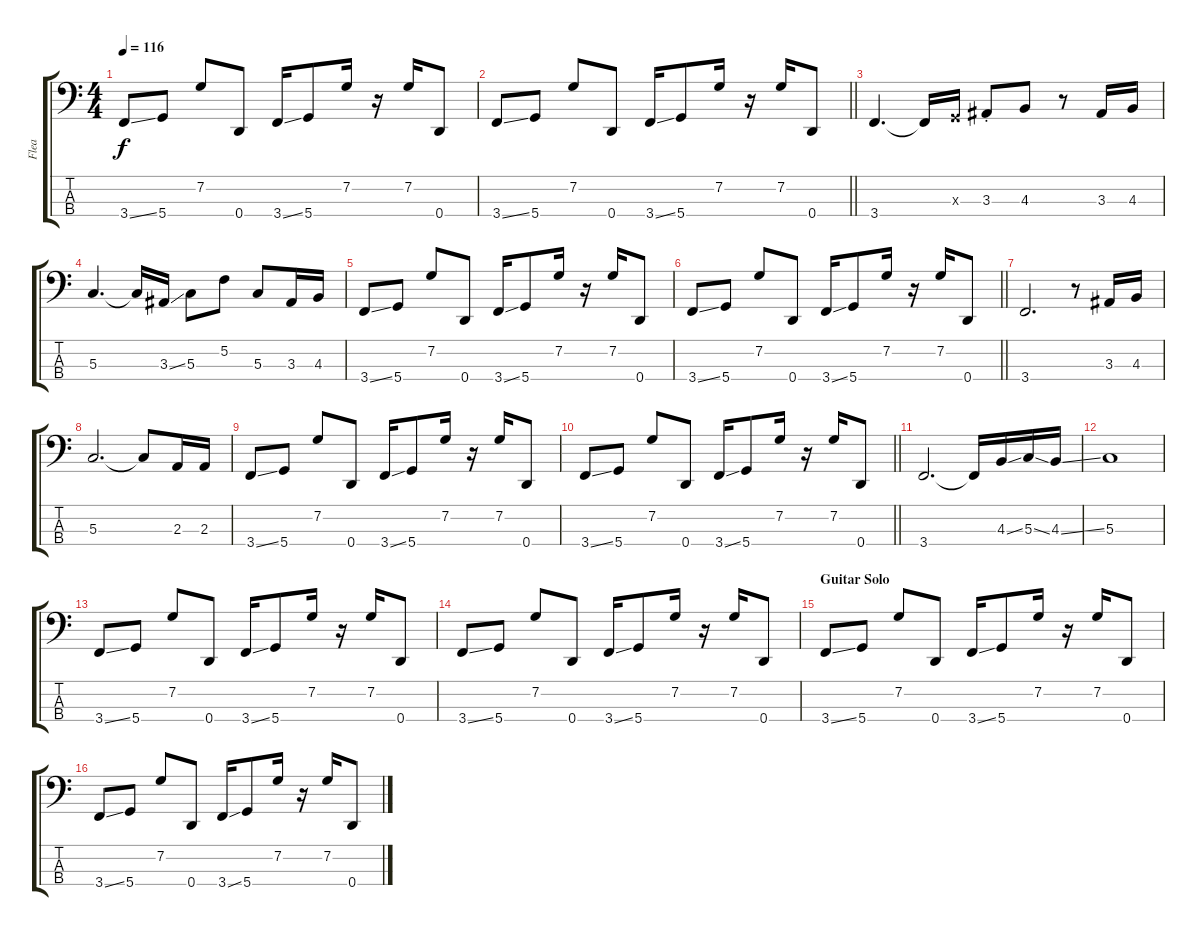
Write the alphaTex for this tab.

\track ("Flea" "Flea") {instrument slapbass1}
\staff {score tabs}
\tuning (F2 C2 G1 D1) {hide}
\ts (4 4)
\tempo 116
\clef f4
\ks c
3.4{ss}.8{dy f} 5.4.8 7.2.8 0.4.8 3.4{ss}.16 5.4.8 7.2.16 r.16 7.2.16 0.4.8 |
\barLineRight lightlight
3.4{ss}.8 5.4.8 7.2.8 0.4.8 3.4{ss}.16 5.4.8 7.2.16 r.16 7.2.16 0.4.8 |
3.4.4{d} 3.4{t}.16 0.3{x}.16 3.3{st}.8 4.3.8 r.8 3.3.16 4.3.16 |
5.3.4{d} 5.3{t}.16 3.3{ss}.16 5.3.8 5.2.8 5.3.8 3.3.16 4.3.16 |
3.4{ss}.8 5.4.8 7.2.8 0.4.8 3.4{ss}.16 5.4.8 7.2.16 r.16 7.2.16 0.4.8 |
\barLineRight lightlight
3.4{ss}.8 5.4.8 7.2.8 0.4.8 3.4{ss}.16 5.4.8 7.2.16 r.16 7.2.16 0.4.8 |
3.4.2{d} r.8 3.3.16 4.3.16 |
5.3.2{d} 5.3{t}.8 2.3.16 2.3.16 |
3.4{ss}.8 5.4.8 7.2.8 0.4.8 3.4{ss}.16 5.4.8 7.2.16 r.16 7.2.16 0.4.8 |
\barLineRight lightlight
3.4{ss}.8 5.4.8 7.2.8 0.4.8 3.4{ss}.16 5.4.8 7.2.16 r.16 7.2.16 0.4.8 |
3.4.2{d} 3.4{t}.16 4.3{ss}.16 5.3{ss}.16 4.3{ss}.16 |
5.3.1 |
3.4{ss}.8 5.4.8 7.2.8 0.4.8 3.4{ss}.16 5.4.8 7.2.16 r.16 7.2.16 0.4.8 |
3.4{ss}.8 5.4.8 7.2.8 0.4.8 3.4{ss}.16 5.4.8 7.2.16 r.16 7.2.16 0.4.8 |
\section ("" "Guitar Solo")
3.4{ss}.8 5.4.8 7.2.8 0.4.8 3.4{ss}.16 5.4.8 7.2.16 r.16 7.2.16 0.4.8 |
3.4{ss}.8 5.4.8 7.2.8 0.4.8 3.4{ss}.16 5.4.8 7.2.16 r.16 7.2.16 0.4.8
